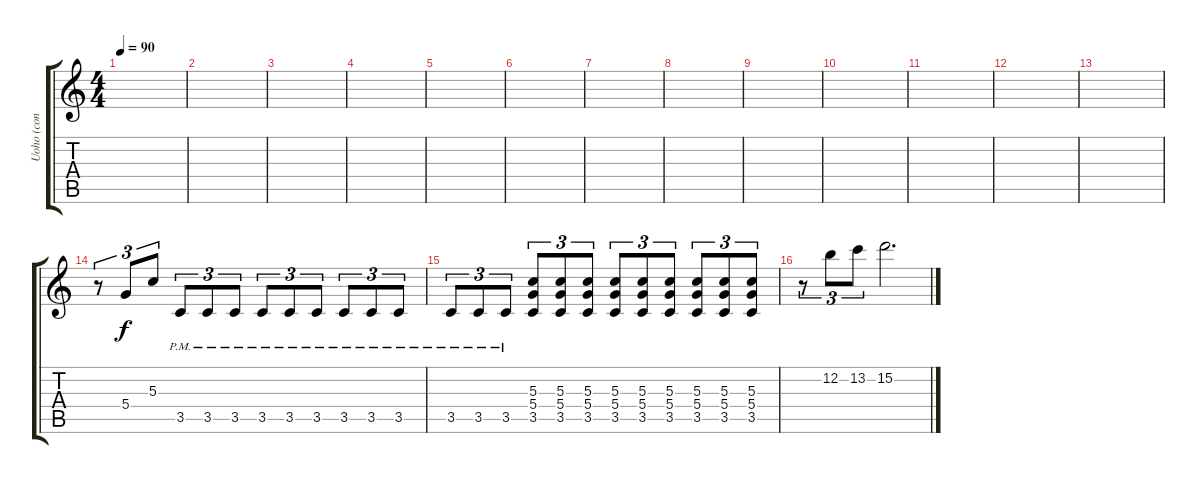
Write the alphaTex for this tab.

\track ("Uoho (con distorsion)" "Uoho (con ") {instrument distortionguitar}
\staff {score tabs}
\tuning (E4 B3 G3 D3 A2 E2) {hide}
\ts (4 4)
\tempo 90
\clef g2
\ks c
|
|
|
|
|
|
|
|
|
|
|
|
|
r.8{tu (3 2)} 5.4.8{tu (3 2)} 5.3.8{tu (3 2)} 3.5{pm}.8{tu (3 2)} 3.5{pm}.8{tu (3 2)} 3.5{pm}.8{tu (3 2)} 3.5{pm}.8{tu (3 2)} 3.5{pm}.8{tu (3 2)} 3.5{pm}.8{tu (3 2)} 3.5{pm}.8{tu (3 2)} 3.5{pm}.8{tu (3 2)} 3.5{pm}.8{tu (3 2)} |
3.5{pm}.8{tu (3 2)} 3.5{pm}.8{tu (3 2)} 3.5{pm}.8{tu (3 2)} (5.3 5.4 3.5).8{tu (3 2)} (5.3 5.4 3.5).8{tu (3 2)} (5.3 5.4 3.5).8{tu (3 2)} (5.3 5.4 3.5).8{tu (3 2)} (5.3 5.4 3.5).8{tu (3 2)} (5.3 5.4 3.5).8{tu (3 2)} (5.3 5.4 3.5).8{tu (3 2)} (5.3 5.4 3.5).8{tu (3 2)} (5.3 5.4 3.5).8{tu (3 2)} |
r.8{tu (3 2)} 12.2.8{tu (3 2)} 13.2.8{tu (3 2)} 15.2.2{d}
